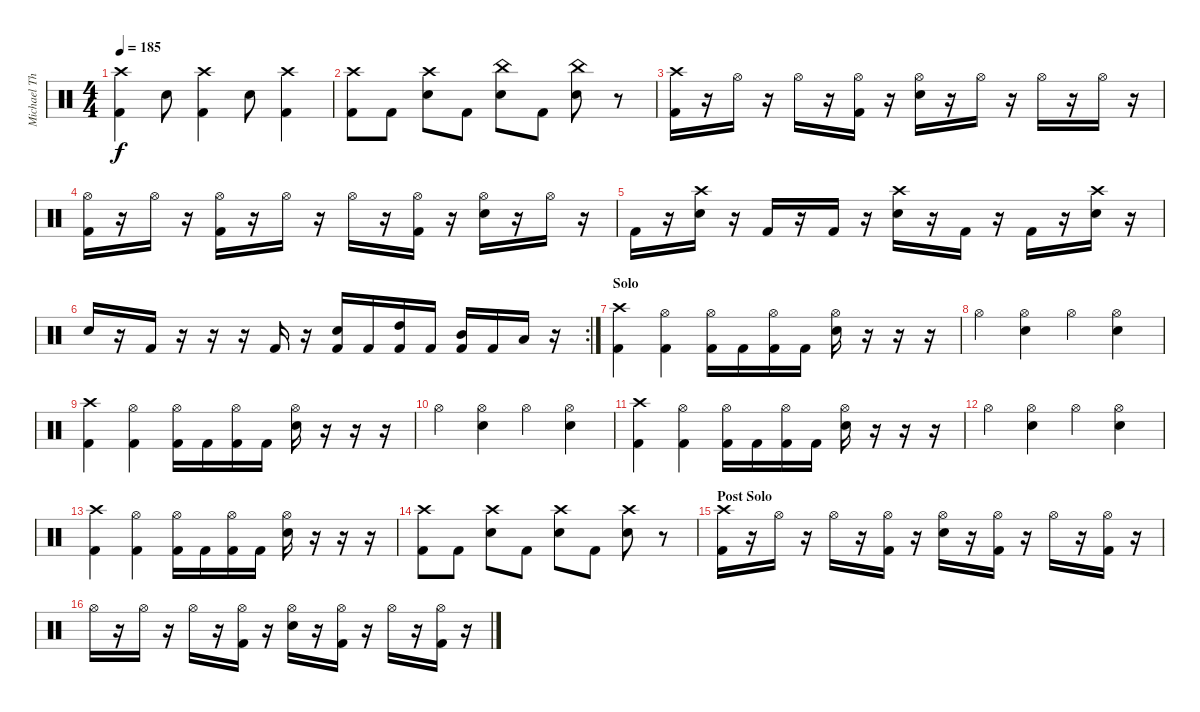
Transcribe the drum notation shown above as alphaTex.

\track ("Michael Thomas" "Michael Th") {instrument percussion}
\staff {score}
\articulation defaults
\ts (4 4)
\tempo 185
\clef neutral
\ks c
("Crash high (hit)" "Kick (hit) 2").4{dy f} "Electric Snare (hit)".8 ("Crash high (hit)" "Kick (hit) 2").4 "Electric Snare (hit)".8 ("Crash high (hit)" "Kick (hit) 2").4 |
("Crash high (hit)" "Kick (hit) 2").8 "Kick (hit) 2".8 ("Crash high (hit)" "Electric Snare (hit)").8 "Kick (hit) 2".8 ("China (hit)" "Electric Snare (hit)").8 "Kick (hit) 2".8 ("China (hit)" "Electric Snare (hit)").8 r.8 |
("Kick (hit) 2" "Crash high (hit)").16 r.16 "Hi-Hat (open)".16 r.16 "Hi-Hat (open)".16 r.16 ("Hi-Hat (open)" "Kick (hit) 2").16 r.16 ("Hi-Hat (open)" "Electric Snare (hit)").16 r.16 "Hi-Hat (open)".16 r.16 "Hi-Hat (open)".16 r.16 "Hi-Hat (open)".16 r.16 |
("Hi-Hat (open)" "Kick (hit) 2").16 r.16 "Hi-Hat (open)".16 r.16 ("Hi-Hat (open)" "Kick (hit) 2").16 r.16 "Hi-Hat (open)".16 r.16 "Hi-Hat (open)".16 r.16 ("Hi-Hat (open)" "Kick (hit) 2").16 r.16 ("Hi-Hat (open)" "Electric Snare (hit)").16 r.16 "Hi-Hat (open)".16 r.16 |
"Kick (hit) 2".16 r.16 ("Crash high (hit)" "Electric Snare (hit)").16 r.16 "Kick (hit) 2".16 r.16 "Kick (hit) 2".16 r.16 ("Crash high (hit)" "Electric Snare (hit)").16 r.16 "Kick (hit) 2".16 r.16 "Kick (hit) 2".16 r.16 ("Crash high (hit)" "Electric Snare (hit)").16 r.16 |
\rc 2 "Electric Snare (hit)".16
r.16 "Kick (hit) 2".16 r.16 r.16 r.16 "Kick (hit) 2".16 r.16 ("Electric Snare (hit)" "Kick (hit) 2").16 "Kick (hit) 2".16 ("High Tom (hit)" "Kick (hit) 2").16 "Kick (hit) 2".16 ("Mid Tom (hit)" "Kick (hit) 2").16 "Kick (hit) 2".16 "Low Tom (hit)".16 r.16 |
\section ("" "Solo ")
("Kick (hit) 2" "Crash high (hit)").4 ("Kick (hit) 2" "Hi-Hat (open)").4 ("Hi-Hat (open)" "Kick (hit) 2").16 "Kick (hit) 2".16 ("Hi-Hat (open)" "Kick (hit) 2").16 "Kick (hit) 2".16 ("Hi-Hat (open)" "Electric Snare (hit)").16 r.16 r.16 r.16 |
"Hi-Hat (open)".4 ("Hi-Hat (open)" "Electric Snare (hit)").4 "Hi-Hat (open)".4 ("Hi-Hat (open)" "Electric Snare (hit)").4 |
("Kick (hit) 2" "Crash high (hit)").4 ("Kick (hit) 2" "Hi-Hat (open)").4 ("Hi-Hat (open)" "Kick (hit) 2").16 "Kick (hit) 2".16 ("Hi-Hat (open)" "Kick (hit) 2").16 "Kick (hit) 2".16 ("Hi-Hat (open)" "Electric Snare (hit)").16 r.16 r.16 r.16 |
"Hi-Hat (open)".4 ("Hi-Hat (open)" "Electric Snare (hit)").4 "Hi-Hat (open)".4 ("Hi-Hat (open)" "Electric Snare (hit)").4 |
("Kick (hit) 2" "Crash high (hit)").4 ("Kick (hit) 2" "Hi-Hat (open)").4 ("Hi-Hat (open)" "Kick (hit) 2").16 "Kick (hit) 2".16 ("Hi-Hat (open)" "Kick (hit) 2").16 "Kick (hit) 2".16 ("Hi-Hat (open)" "Electric Snare (hit)").16 r.16 r.16 r.16 |
"Hi-Hat (open)".4 ("Hi-Hat (open)" "Electric Snare (hit)").4 "Hi-Hat (open)".4 ("Hi-Hat (open)" "Electric Snare (hit)").4 |
("Kick (hit) 2" "Crash high (hit)").4 ("Kick (hit) 2" "Hi-Hat (open)").4 ("Hi-Hat (open)" "Kick (hit) 2").16 "Kick (hit) 2".16 ("Hi-Hat (open)" "Kick (hit) 2").16 "Kick (hit) 2".16 ("Hi-Hat (open)" "Electric Snare (hit)").16 r.16 r.16 r.16 |
("Crash high (hit)" "Kick (hit) 2").8 "Kick (hit) 2".8 ("Crash high (hit)" "Electric Snare (hit)").8 "Kick (hit) 2".8 ("Crash high (hit)" "Electric Snare (hit)").8 "Kick (hit) 2".8 ("Crash high (hit)" "Electric Snare (hit)").8 r.8 |
\section ("" "Post Solo")
("Kick (hit) 2" "Crash high (hit)").16 r.16 "Hi-Hat (open)".16 r.16 "Hi-Hat (open)".16 r.16 ("Hi-Hat (open)" "Kick (hit) 2").16 r.16 ("Hi-Hat (open)" "Electric Snare (hit)").16 r.16 ("Hi-Hat (open)" "Kick (hit) 2").16 r.16 "Hi-Hat (open)".16 r.16 ("Hi-Hat (open)" "Kick (hit) 2").16 r.16 |
"Hi-Hat (open)".16 r.16 "Hi-Hat (open)".16 r.16 "Hi-Hat (open)".16 r.16 ("Hi-Hat (open)" "Kick (hit) 2").16 r.16 ("Hi-Hat (open)" "Electric Snare (hit)").16 r.16 ("Hi-Hat (open)" "Kick (hit) 2").16 r.16 "Hi-Hat (open)".16 r.16 ("Hi-Hat (open)" "Kick (hit) 2").16 r.16
